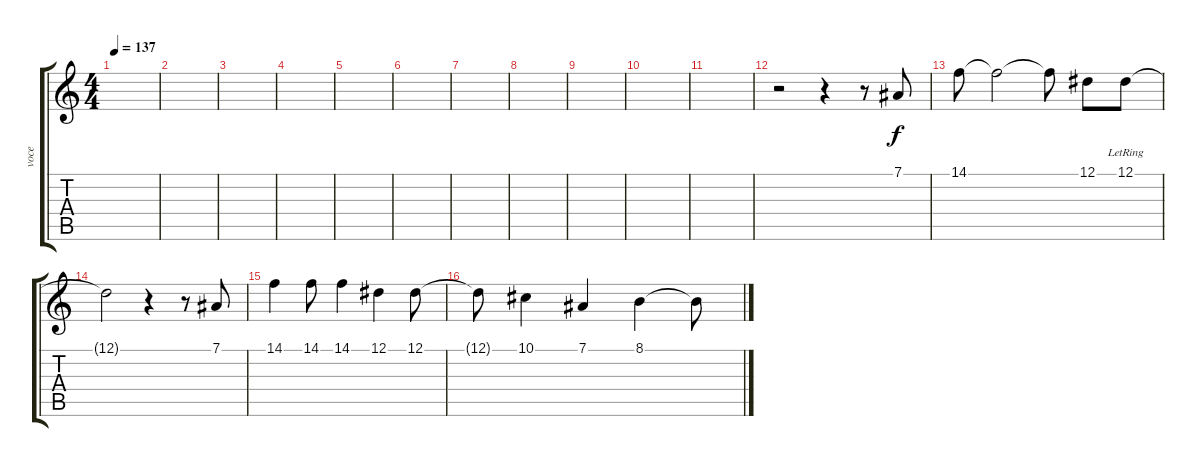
\track ("voce" "voce") {instrument panflute}
\staff {score tabs}
\tuning (Eb4 Bb3 Gb3 Db3 Ab2 Eb2) {hide}
\ts (4 4)
\tempo 137
\clef g2
\ks c
|
|
|
|
|
|
|
|
|
|
|
r.2 r.4 r.8 7.1.8 |
14.1.8 14.1{t}.2 14.1{t}.8 12.1.8 12.1{lr}.8 |
12.1{t}.2 r.4 r.8 7.1.8 |
14.1.4 14.1.8 14.1.4 12.1.4 12.1.8 |
12.1{t}.8 10.1.4 7.1.4 8.1.4 8.1{t}.8
